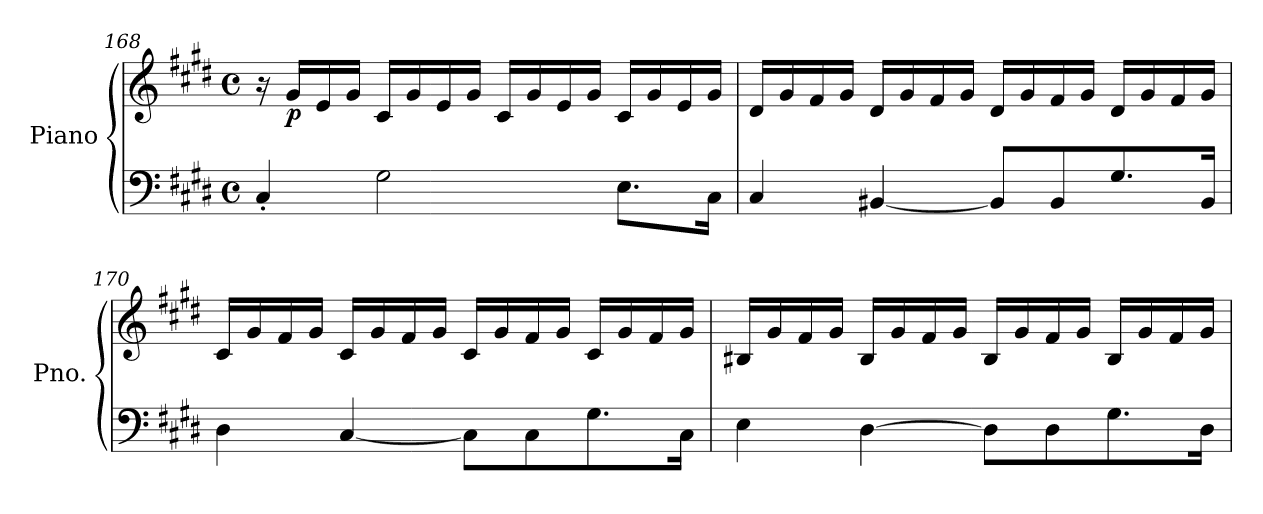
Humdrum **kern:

**kern	**kern	**dynam
*part1	*part1	*part1
*staff2	*staff1	*staff1/2
*I"Piano	*	*
*I'Pno.	*	*
*clefF4	*clefG2	*
*k[f#c#g#d#]	*k[f#c#g#d#]	*
*M4/4	*M4/4	*
*met(c)	*met(c)	*
=168	=168	=168
4C#'/	16r	.
!	!	!LO:DY:b
.	16g#/LL	p
.	16e/	.
.	16g#/JJ	.
2G#\	16c#/LL	.
.	16g#/	.
.	16e/	.
.	16g#/JJ	.
.	16c#/LL	.
.	16g#/	.
.	16e/	.
.	16g#/JJ	.
8.E\L	16c#/LL	.
.	16g#/	.
.	16e/	.
16C#\Jk	16g#/JJ	.
!!LO:LB:g=z
=169	=169	=169
4C#/	16d#/LL	.
.	16g#/	.
.	16f#/	.
.	16g#/JJ	.
[4BB#X/	16d#/LL	.
.	16g#/	.
.	16f#/	.
.	16g#/JJ	.
8BB#/L]	16d#/LL	.
.	16g#/	.
8BB#/	16f#/	.
.	16g#/JJ	.
8.G#/	16d#/LL	.
.	16g#/	.
.	16f#/	.
16BB#/Jk	16g#/JJ	.
=170	=170	=170
4D#\	16c#/LL	.
.	16g#/	.
.	16f#/	.
.	16g#/JJ	.
[4C#/	16c#/LL	.
.	16g#/	.
.	16f#/	.
.	16g#/JJ	.
8C#\L]	16c#/LL	.
.	16g#/	.
8C#\	16f#/	.
.	16g#/JJ	.
8.G#\	16c#/LL	.
.	16g#/	.
.	16f#/	.
16C#\Jk	16g#/JJ	.
=171	=171	=171
4E\	16B#X/LL	.
.	16g#/	.
.	16f#/	.
.	16g#/JJ	.
[4D#\	16B#/LL	.
.	16g#/	.
.	16f#/	.
.	16g#/JJ	.
8D#\L]	16B#/LL	.
.	16g#/	.
8D#\	16f#/	.
.	16g#/JJ	.
8.G#\	16B#/LL	.
.	16g#/	.
.	16f#/	.
16D#\Jk	16g#/JJ	.
=	=	=
*-	*-	*-
